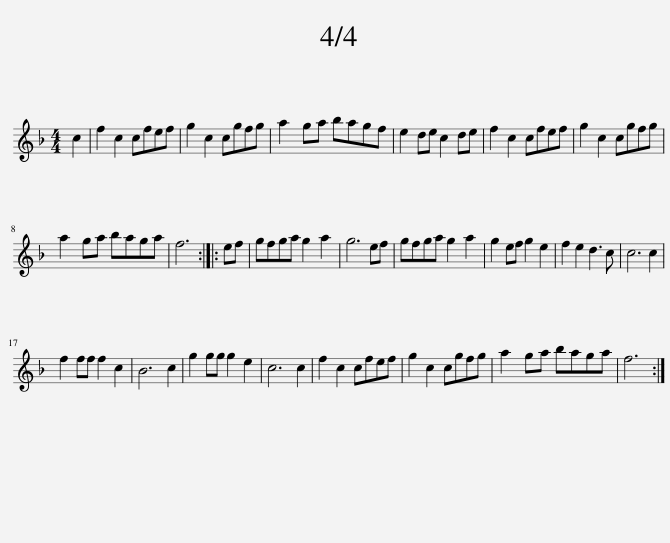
X:1
L:1/8
M:4/4
I:linebreak $
K:F
V:1 treble
V:1
 c2 | f2 c2 cfef | g2 c2 cgfg | a2 ga bagf | e2 de c2 de | %5
 f2 c2 cfef | g2 c2 cgfg |$ a2 ga baga | f6 :: ef | %10
 gfga g2 a2 | g6 ef | gfga g2 a2 | g2 ef g2 e2 | f2 e2 d3 c | %15
 c6 c2 |$ f2 ff f2 c2 | B6 c2 | g2 gg g2 e2 | c6 c2 | %20
 f2 c2 cfef | g2 c2 cgfg | a2 ga baga | f6 :| %24
